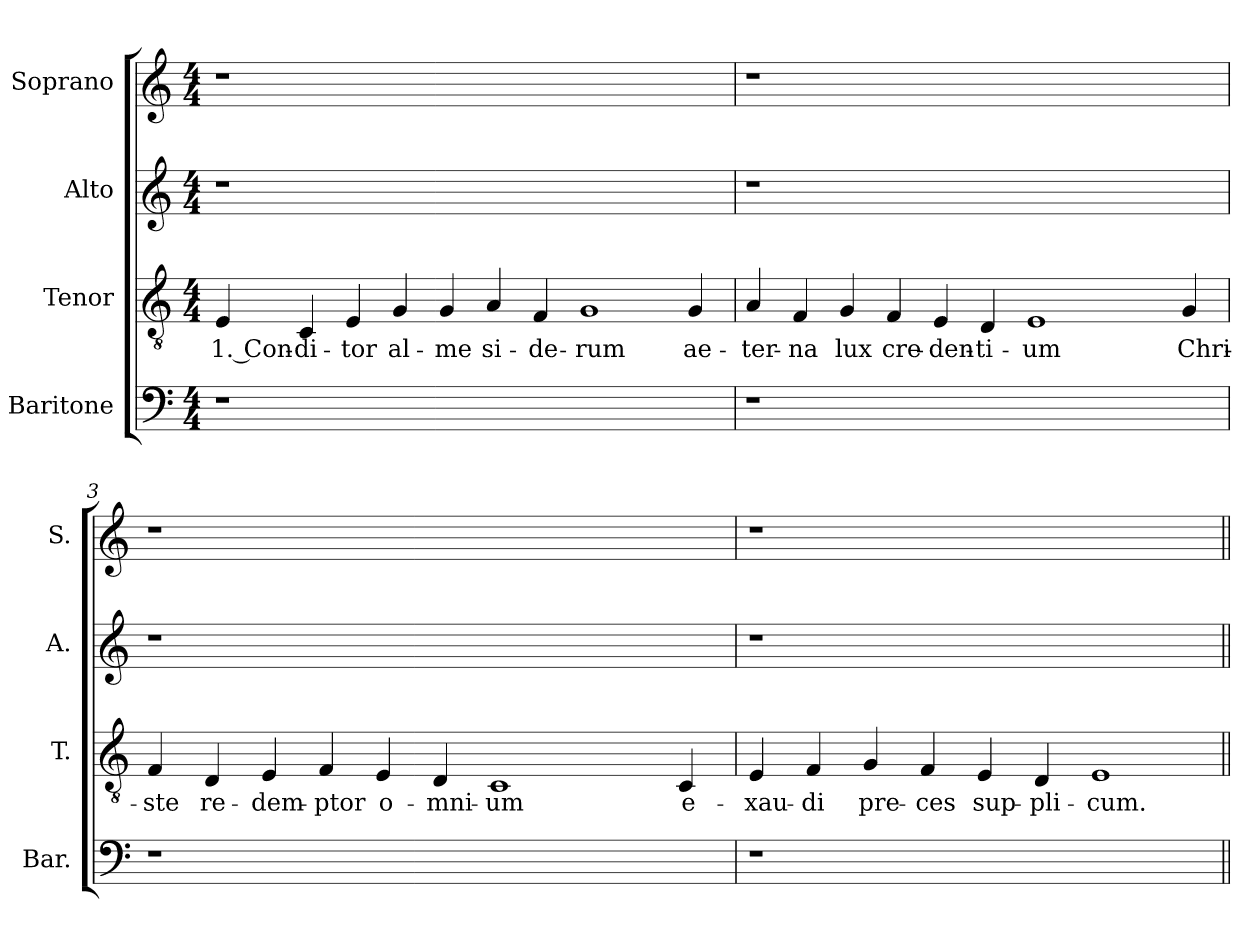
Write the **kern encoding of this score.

**kern	**kern	**text	**kern	**kern
*part4	*part3	*part3	*part2	*part1
*staff4	*staff3	*staff3	*staff2	*staff1
*I"Baritone	*I"Tenor	*	*I"Alto	*I"Soprano
*I'Bar.	*I'T.	*	*I'A.	*I'S.
!!LO:PB:g=z
*clefF4	*clefGv2	*	*clefG2	*clefG2
*	*ITrd7c12	*	*	*
*k[]	*k[]	*	*k[]	*k[]
*C:	*C:	*	*C:	*C:
*M4/4	*M4/4	*	*M4/4	*M4/4
*MM112	*MM112	*	*MM112	*MM112
=1	=1	=1	=1	=1
!LO:N:vis=1	!	!	!	!
!	!	!LO:LY:b:color=#000000	!LO:N:vis=1	!LO:N:vis=1
1r	4EEi/	1. Con-	1r	1r
!	!	!LO:LY:b:color=#000000	!	!
.	4CCi/	-di-	.	.
!	!	!LO:LY:b:color=#000000	!	!
.	4EEi/	-tor	.	.
!	!	!LO:LY:b:color=#000000	!	!
.	4GGi/	al-	.	.
!	!	!LO:LY:b:color=#000000	!	!
0ryy	4GGi/	-me	0ryy	0ryy
!	!	!LO:LY:b:color=#000000	!	!
.	4AAi/	si-	.	.
!	!	!LO:LY:b:color=#000000	!	!
.	4FFi/	-de-	.	.
!	!	!LO:LY:b:color=#000000	!	!
.	1GGi	-rum	.	.
!	!	!LO:LY:b:color=#000000	!	!
.	4GGi/	ae-	.	.
=2	=2	=2	=2	=2
!LO:N:vis=1	!	!	!	!
!	!	!LO:LY:b:color=#000000	!LO:N:vis=1	!LO:N:vis=1
1r	4AAi/	-ter-	1r	1r
!	!	!LO:LY:b:color=#000000	!	!
.	4FFi/	-na	.	.
!	!	!LO:LY:b:color=#000000	!	!
.	4GGi/	lux	.	.
!	!	!LO:LY:b:color=#000000	!	!
.	4FFi/	cre-	.	.
!	!	!LO:LY:b:color=#000000	!	!
0ryy	4EEi/	-den-	0ryy	0ryy
!	!	!LO:LY:b:color=#000000	!	!
.	4DDi/	-ti-	.	.
!	!	!LO:LY:b:color=#000000	!	!
.	1EEi	-um	.	.
.	4ryy	.	.	.
!	!	!LO:LY:b:color=#000000	!	!
.	4GGi/	Chri-	.	.
!!LO:LB:g=z
=3	=3	=3	=3	=3
!LO:N:vis=1	!	!	!	!
!	!	!LO:LY:b:color=#000000	!LO:N:vis=1	!LO:N:vis=1
1r	4FFi/	-ste	1r	1r
!	!	!LO:LY:b:color=#000000	!	!
.	4DDi/	re-	.	.
!	!	!LO:LY:b:color=#000000	!	!
.	4EEi/	-dem-	.	.
!	!	!LO:LY:b:color=#000000	!	!
.	4FFi/	-ptor	.	.
!	!	!LO:LY:b:color=#000000	!	!
0ryy	4EEi/	o-	0ryy	0ryy
!	!	!LO:LY:b:color=#000000	!	!
.	4DDi/	-mni-	.	.
!	!	!LO:LY:b:color=#000000	!	!
.	1CCi	-um	.	.
.	4ryy	.	.	.
!	!	!LO:LY:b:color=#000000	!	!
.	4CCi/	e-	.	.
=4	=4	=4	=4	=4
!LO:N:vis=1	!	!	!	!
!	!	!LO:LY:b:color=#000000	!LO:N:vis=1	!LO:N:vis=1
1r	4EEi/	-xau-	1r	1r
!	!	!LO:LY:b:color=#000000	!	!
.	4FFi/	-di	.	.
!	!	!LO:LY:b:color=#000000	!	!
.	4GGi/	pre-	.	.
!	!	!LO:LY:b:color=#000000	!	!
.	4FFi/	-ces	.	.
!	!	!LO:LY:b:color=#000000	!	!
1.ryy	4EEi/	sup-	1.ryy	1.ryy
!	!	!LO:LY:b:color=#000000	!	!
.	4DDi/	-pli-	.	.
!	!	!LO:LY:b:color=#000000	!	!
.	1EEi	-cum.	.	.
=||	=||	=||	=||	=||
*-	*-	*-	*-	*-
